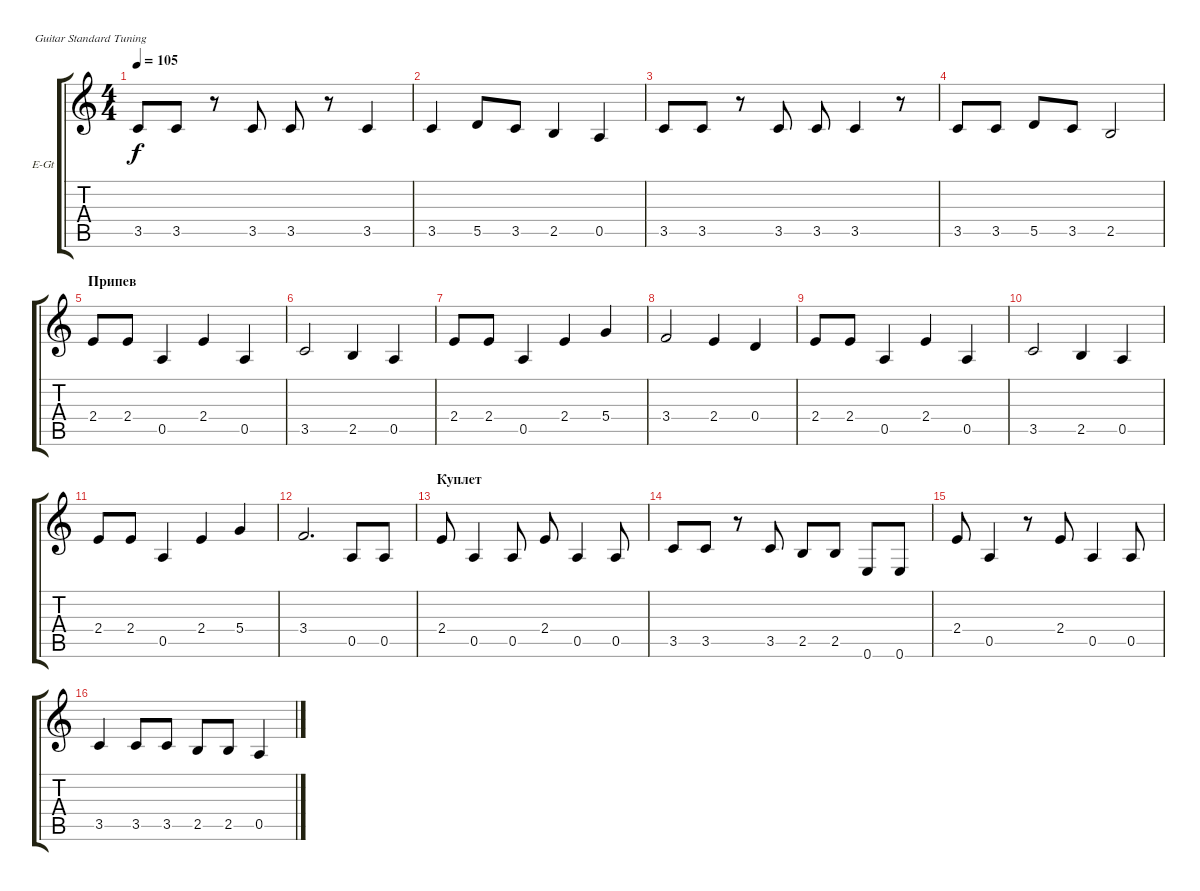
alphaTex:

\defaultSystemsLayout 4
\bracketExtendMode groupsimilarinstruments
\firstSystemTrackNameOrientation horizontal
\otherSystemsTrackNameOrientation horizontal
\track ("Electric Guitar" "E-Gt") {instrument electricguitarclean}
\staff {score tabs}
\tuning (E4 B3 G3 D3 A2 E2)
\ts (4 4)
\tempo 105
\clef g2
\scale
0.333333
\ks c
3.5.8{dy f} 3.5.8 r.8 3.5.8 3.5.8 r.8 3.5.4 |
\scale
0.333333 3.5.4 5.5.8 3.5.8 2.5.4 0.5.4 |
\scale
0.333333 3.5.8 3.5.8 r.8 3.5.8 3.5.8 3.5.4 r.8 |
\scale
0.333333 3.5.8 3.5.8 5.5.8 3.5.8 2.5.2 |
\section ("" "Припев")
\scale
0.333333 2.4.8 2.4.8 0.5.4 2.4.4 0.5.4 |
\scale
0.333333 3.5.2 2.5.4 0.5.4 |
\scale
0.333333 2.4.8 2.4.8 0.5.4 2.4.4 5.4.4 |
\scale
0.333333 3.4.2 2.4.4 0.4.4 |
\scale
0.333333 2.4.8 2.4.8 0.5.4 2.4.4 0.5.4 |
\scale
0.333333 3.5.2 2.5.4 0.5.4 |
\scale
0.333333 2.4.8 2.4.8 0.5.4 2.4.4 5.4.4 |
\scale
0.333333 3.4.2{d} 0.5.8 0.5.8 |
\section ("" "Куплет")
\scale
0.333333 2.4.8 0.5.4 0.5.8 2.4.8 0.5.4 0.5.8 |
\scale
0.333333 3.5.8 3.5.8 r.8 3.5.8 2.5.8 2.5.8 0.6.8 0.6.8 |
\scale
0.333333 2.4.8 0.5.4 r.8 2.4.8 0.5.4 0.5.8 |
\scale
0.333333 3.5.4 3.5.8 3.5.8 2.5.8 2.5.8 0.5.4
